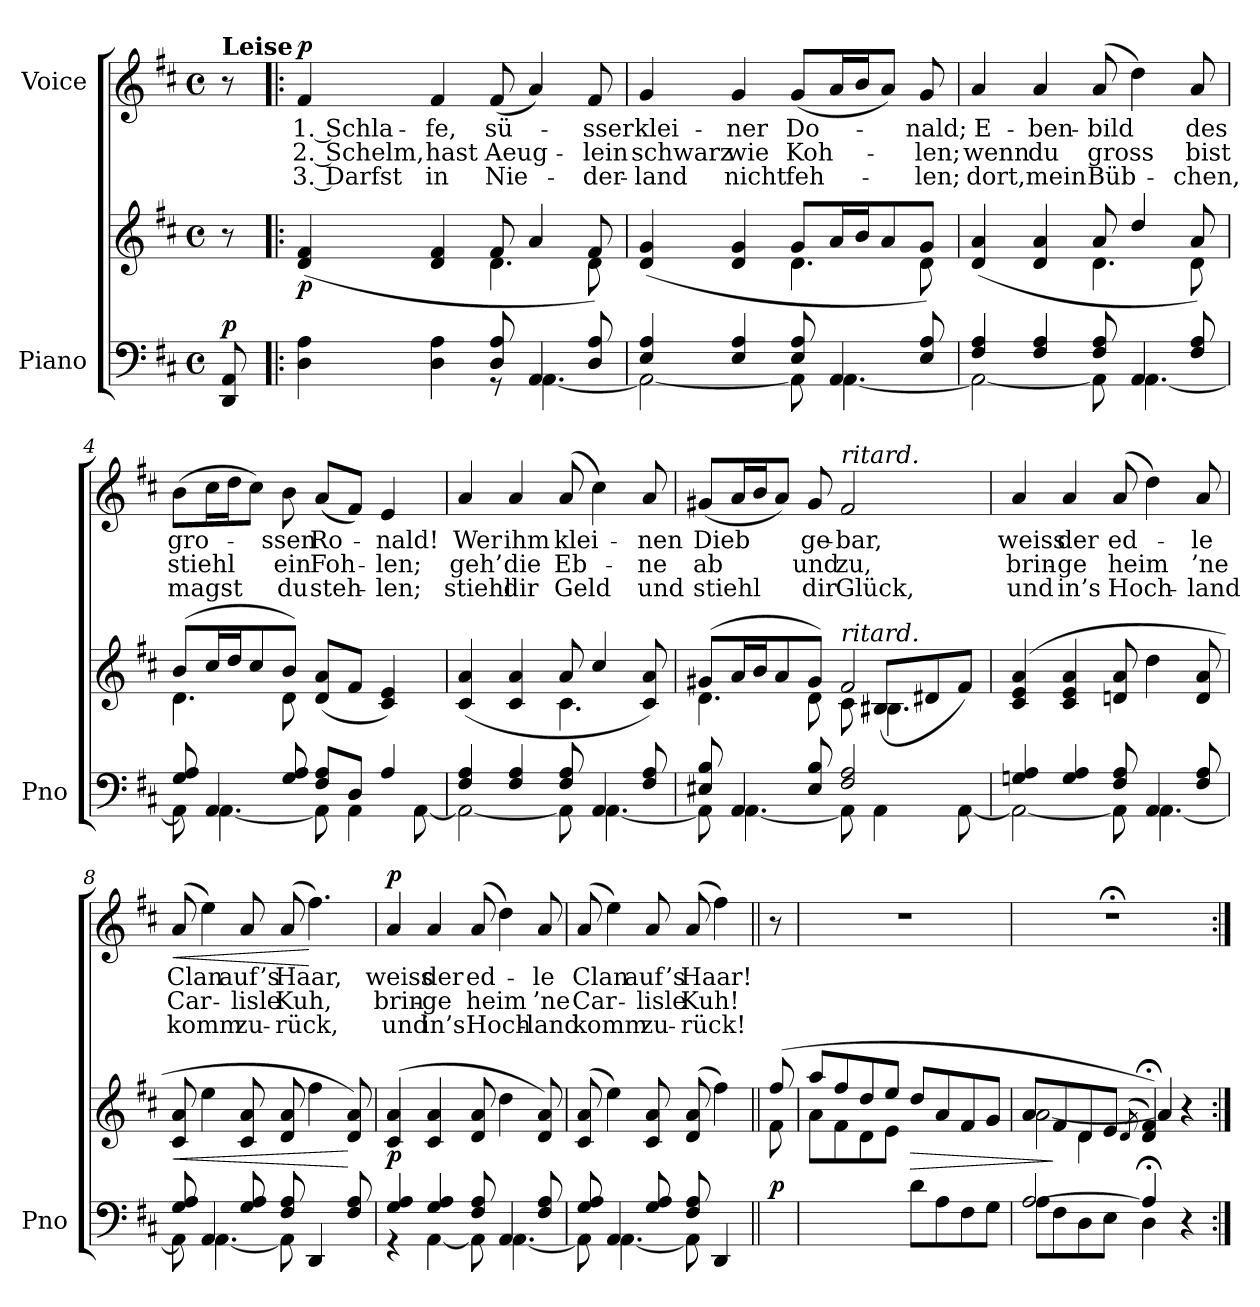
**kern	**kern	**dynam	**kern	**text	**text	**text	**dynam
*part2	*part2	*part2	*part1	*part1	*part1	*part1	*part1
*staff3	*staff2	*staff2/3	*staff1	*staff1	*staff1	*staff1	*staff1
*I"Piano	*	*	*I"Voice	*	*	*	*
*I'Pno	*	*	*	*	*	*	*
*clefF4	*clefG2	*	*clefG2	*	*	*	*
*k[f#c#]	*k[f#c#]	*	*k[f#c#]	*	*	*	*
*M4/4	*M4/4	*	*M4/4	*	*	*	*
*met(c)	*met(c)	*	*met(c)	*	*	*	*
=	=	=	=	=	=	=	=
!	!	!	!LO:TX:a:B:t=Leise	!	!	!	!
!	!	!LO:DY:a=2	!	!	!	!	!
8DD/ 8AA/	8r	p	8r	.	.	.	.
=1!|:	=1!|:	=1!|:	=1!|:	=1!|:	=1!|:	=1!|:	=1!|:
*^	*^	*	*	*	*	*	*
!	!	!	!	!LO:DY:b	!	!LO:LY:b	!LO:LY:b	!LO:LY:b	!LO:DY:a
4D\ 4A\	2ryy	(4d/ 4f#/	2ryy	p	4f#/	1. Schla-	2. Schelm,	3. Darfst	p
!	!	!	!	!	!	!LO:LY:b	!LO:LY:b	!LO:LY:b	!
4D\ 4A\	.	4d/ 4f#/	.	.	4f#/	-fe,	hast	in	.
!	!	!	!	!	!	!LO:LY:b	!LO:LY:b	!LO:LY:b	!
8D/ 8A/	8r	8f#/	4.d\	.	(8f#/	sü-	Aeug-	Nie-	.
4AA/	[4.AA\	4a/	.	.	4a/)	.	.	.	.
!	!	!	!	!	!	!LO:LY:b	!LO:LY:b	!LO:LY:b	!
8D/ 8A/	.	8f#/)	8d\	.	8f#/	-sser	-lein	-der-	.
=2	=2	=2	=2	=2	=2	=2	=2	=2	=2
!	!	!	!	!	!	!LO:LY:b	!LO:LY:b	!LO:LY:b	!
4E/ 4A/	2AA\_	(4d/ 4g/	2ryy	.	4g/	klei-	schwarz	-land	.
!	!	!	!	!	!	!LO:LY:b	!LO:LY:b	!LO:LY:b	!
4E/ 4A/	.	4d/ 4g/	.	.	4g/	-ner	wie	nicht	.
!	!	!	!	!	!	!LO:LY:b	!LO:LY:b	!LO:LY:b	!
8E/ 8A/	8AA\]	8g/L	4.d\	.	(8g/L	Do-	Koh-	feh-	.
4AA/	[4.AA\	16a/L	.	.	16a/L	.	.	.	.
.	.	16b/J	.	.	16b/J	.	.	.	.
.	.	8a/	.	.	8a/J)	.	.	.	.
!	!	!	!	!	!	!LO:LY:b	!LO:LY:b	!LO:LY:b	!
8E/ 8A/	.	8g/J)	8d\	.	8g/	-nald;	-len;	-len;	.
=3	=3	=3	=3	=3	=3	=3	=3	=3	=3
!	!	!	!	!	!	!LO:LY:b	!LO:LY:b	!LO:LY:b	!
4F#/ 4A/	2AA\_	(4d/ 4a/	2ryy	.	4a/	E-	wenn	dort,	.
!	!	!	!	!	!	!LO:LY:b	!LO:LY:b	!LO:LY:b	!
4F#/ 4A/	.	4d/ 4a/	.	.	4a/	-ben-	du	mein	.
!	!	!	!	!	!	!LO:LY:b	!LO:LY:b	!LO:LY:b	!
8F#/ 8A/	8AA\]	8a/	4.d\	.	(8a/	-bild	gross	Büb-	.
4AA/	[4.AA\	4dd/	.	.	4dd\)	.	.	.	.
!	!	!	!	!	!	!LO:LY:b	!LO:LY:b	!LO:LY:b	!
8F#/ 8A/	.	8a/)	8d\	.	8a/	des	bist	-chen,	.
!!LO:LB:g=z
=4	=4	=4	=4	=4	=4	=4	=4	=4	=4
!	!	!	!	!	!	!LO:LY:b	!LO:LY:b	!LO:LY:b	!
8G/ 8A/	8AA\]	(8b/L	4.d\	.	(8b\L	gro-	stiehl	magst	.
4AA/	[4.AA\	16cc#/L	.	.	16cc#\L	.	.	.	.
.	.	16dd/J	.	.	16dd\J	.	.	.	.
.	.	8cc#/	.	.	8cc#\J)	.	.	.	.
!	!	!	!	!	!	!LO:LY:b	!LO:LY:b	!LO:LY:b	!
8G/ 8A/	.	8b/J)	8d\	.	8b\	-ssen	ein	du	.
!	!	!	!	!	!	!LO:LY:b	!LO:LY:b	!LO:LY:b	!
8F#/ 8A/L	8AA\]	(>8d/ 8a/L	2ryy	.	(8a/L	Ro-	Foh-	steh-	.
8D/J	4AA\	8f#/J	.	.	8f#/J)	.	.	.	.
!	!	!	!	!	!	!LO:LY:b	!LO:LY:b	!LO:LY:b	!
4A/	.	4c#/ 4e/)	.	.	4e/	-nald!	-len;	-len;	.
.	[8AA\	.	.	.	.	.	.	.	.
=5	=5	=5	=5	=5	=5	=5	=5	=5	=5
!	!	!	!	!	!	!LO:LY:b	!LO:LY:b	!LO:LY:b	!
4F#/ 4A/	2AA\_	(4c#/ 4a/	2ryy	.	4a/	Wer	geh’	stiehl	.
!	!	!	!	!	!	!LO:LY:b	!LO:LY:b	!LO:LY:b	!
4F#/ 4A/	.	4c#/ 4a/	.	.	4a/	ihm	die	dir	.
!	!	!	!	!	!	!LO:LY:b	!LO:LY:b	!LO:LY:b	!
8F#/ 8A/	8AA\]	8a/	4.c#\	.	(8a/	klei-	Eb-	Geld	.
4AA/	[4.AA\	4cc#/	.	.	4cc#\)	.	.	.	.
!	!	!	!	!	!	!LO:LY:b	!LO:LY:b	!LO:LY:b	!
8F#/ 8A/	.	8c#/ 8a/)	8ryy	.	8a/	-nen	-ne	und	.
=6	=6	=6	=6	=6	=6	=6	=6	=6	=6
*	*	*	*^	*	*	*	*	*	*
!	!	!	!	!	!	!	!LO:LY:b	!LO:LY:b	!LO:LY:b	!
8E#X/ 8B/	8AA\]	(8g#X/L	4.d\	8ryy	.	(8g#X/L	-Dieb	-ab	stiehl	.
*	*	*	*v	*v	*	*	*	*	*	*
4AA/	[4.AA\	16a/L	.	.	16a/L	.	.	.	.
.	.	16b/J	.	.	16b/J	.	.	.	.
.	.	8a/	.	.	8a/J)	.	.	.	.
!	!	!	!	!	!	!LO:LY:b	!LO:LY:b	!LO:LY:b	!
8E#/ 8B/	.	8g#/J)	8d\	.	8g#/	ge-	und	dir	.
!	!	!	!	!	!LO:TX:a:i:t=ritard.	!	!	!	!
!	!	!LO:TX:a:i:t=ritard.	!	!	!	!	!	!	!
!	!	!	!	!	!	!LO:LY:b	!LO:LY:b	!LO:LY:b	!
2F#/ 2A/	8AA\]	2f#/	8c#\	.	2f#/	-bar,	zu,	Glück,	.
*	*	*	*^	*	*	*	*	*	*
.	4AA\	.	(8B#X/L	4.B#\	.	.	.	.	.	.
.	.	.	8d#X/	.	.	.	.	.	.	.
.	[8AA\	.	8f#/J)	.	.	.	.	.	.	.
*	*	*	*v	*v	*	*	*	*	*	*
=7	=7	=7	=7	=7	=7	=7	=7	=7	=7
!	!	!	!	!	!	!LO:LY:b	!LO:LY:b	!LO:LY:b	!
*	*	*v	*v	*	*	*	*	*	*
4Gn/ 4A/	2AA\_	(4c#/ 4e/ 4a/	.	4a/	weiss	brin-	und	.
!	!	!	!	!	!LO:LY:b	!LO:LY:b	!LO:LY:b	!
4G/ 4A/	.	4c#/ 4e/ 4a/	.	4a/	der	-ge	in’s	.
!	!	!	!	!	!LO:LY:b	!LO:LY:b	!LO:LY:b	!
8F#/ 8A/	8AA\]	8dn/ 8a/	.	(8a/	ed-	heim	Hoch-	.
4AA/	[4.AA\	4dd\	.	4dd\)	.	.	.	.
!	!	!	!	!	!LO:LY:b	!LO:LY:b	!LO:LY:b	!
8F#/ 8A/	.	8d/ 8a/	.	8a/	-le	’ne	-land	.
!!LO:LB:g=z
=8	=8	=8	=8	=8	=8	=8	=8	=8
!	!	!	!LO:HP:b	!	!LO:LY:b	!LO:LY:b	!LO:LY:b	!LO:HP:b
8G/ 8A/	8AA\]	8c#/ 8a/	<	(8a/	Clan	Car-	komm	<
4AA/	[4.AA\	4ee\	.	4ee\)	.	.	.	.
!	!	!	!	!	!LO:LY:b	!LO:LY:b	!LO:LY:b	!
8G/ 8A/	.	8c#/ 8a/	.	8a/	auf’s	-lisle	zu-	.
!	!	!	!	!	!LO:LY:b	!LO:LY:b	!LO:LY:b	!
8F#/ 8A/	8AA\]	8d/ 8a/	.	(8a/	Haar,	Kuh,	-rück,	.
4DD/	4.ryy	4ff#\	.	4.ff#\)	.	.	.	[
8F#/ 8A/	.	8d/ 8a/)	[	.	.	.	.	.
=9	=9	=9	=9	=9	=9	=9	=9	=9
!	!	!	!LO:DY:b	!	!LO:LY:b	!LO:LY:b	!LO:LY:b	!LO:DY:a
4G/ 4A/	4r	(4c#/ 4a/	p	4a/	weiss	brin-	und	p
!	!	!	!	!	!LO:LY:b	!LO:LY:b	!LO:LY:b	!
4G/ 4A/	[4AA\	4c#/ 4a/	.	4a/	der	-ge	in’s	.
!	!	!	!	!	!LO:LY:b	!LO:LY:b	!LO:LY:b	!
8F#/ 8A/	8AA\]	8d/ 8a/	.	(8a/	ed-	heim	Hoch-	.
4AA/	[4.AA\	4dd\	.	4dd\)	.	.	.	.
!	!	!	!	!	!LO:LY:b	!LO:LY:b	!LO:LY:b	!
8F#/ 8A/	.	8d/ 8a/)	.	8a/	-le	’ne	-land	.
=10	=10	=10	=10	=10	=10	=10	=10	=10
!	!	!	!	!	!LO:LY:b	!LO:LY:b	!LO:LY:b	!
8G/ 8A/	8AA\]	(8c#/ 8a/	.	(8a/	Clan	Car-	komm	.
4AA/	[4.AA\	4ee\)	.	4ee\)	.	.	.	.
!	!	!	!	!	!LO:LY:b	!LO:LY:b	!LO:LY:b	!
8G/ 8A/	.	8c#/ 8a/	.	8a/	auf’s	-lisle	zu-	.
!	!	!	!	!	!LO:LY:b	!LO:LY:b	!LO:LY:b	!
8F#/ 8A/	8AA\]	(8d/ 8a/	.	(8a/	Haar!	Kuh!	-rück!	.
4DD/	4ryy	4ff#\)	.	4ff#\)	.	.	.	.
=10X1||	=10X1||	=10X1||	=10X1||	=10X1||	=10X1||	=10X1||	=10X1||	=10X1||
*	*	*^	*	*	*	*	*	*
!	!	!	!	!LO:DY:a=2	!	!	!	!	!
*v	*v	*	*	*	*	*	*	*	*
8ryy	(8ff#/	(<8f#\	p	8r	.	.	.	.
=11	=11	=11	=11	=11	=11	=11	=11	=11
2ryy	8aa/L	8a\L	.	1r	.	.	.	.
.	8ff#/	8f#\	.	.	.	.	.	.
.	8dd/	8d\	.	.	.	.	.	.
.	8ee/J	8e\J	.	.	.	.	.	.
!	!	!	!LO:HP:b	!	!	!	!	!
8d\L	8dd/L	2ryy	>	.	.	.	.	.
8A\	8a/	.	.	.	.	.	.	.
8F#\	8f#/	.	.	.	.	.	.	.
8G\J	8g/J	.	.	.	.	.	.	.
!!LO:PB:g=z
=12	=12	=12	=12	=12	=12	=12	=12	=12
*^	*	*^	*	*	*	*	*	*
[2A/	8A\L	8a/L	[>2a\	4ryy	.	1r;<	.	.	.	.
.	8F#\	8f#/	.	.	]	.	.	.	.	.
.	8D\	8d/	.	4d\	.	.	.	.	.	.
.	8E\J	8e/J	.	.	.	.	.	.	.	.
.	.	(8qd/	.	.	.	.	.	.	.	.
4A;</])	4D\	4d/;< 4f#/;<))	4a/]	2ryy	.	.	.	.	.	.
4r	4ryy	4r	4ryy	.	.	.	.	.	.	.
*v	*v	*	*	*	*	*	*	*	*	*
*	*v	*v	*v	*	*	*	*	*	*
=:|!	=:|!	=:|!	=:|!	=:|!	=:|!	=:|!	=:|!
*-	*-	*-	*-	*-	*-	*-	*-
